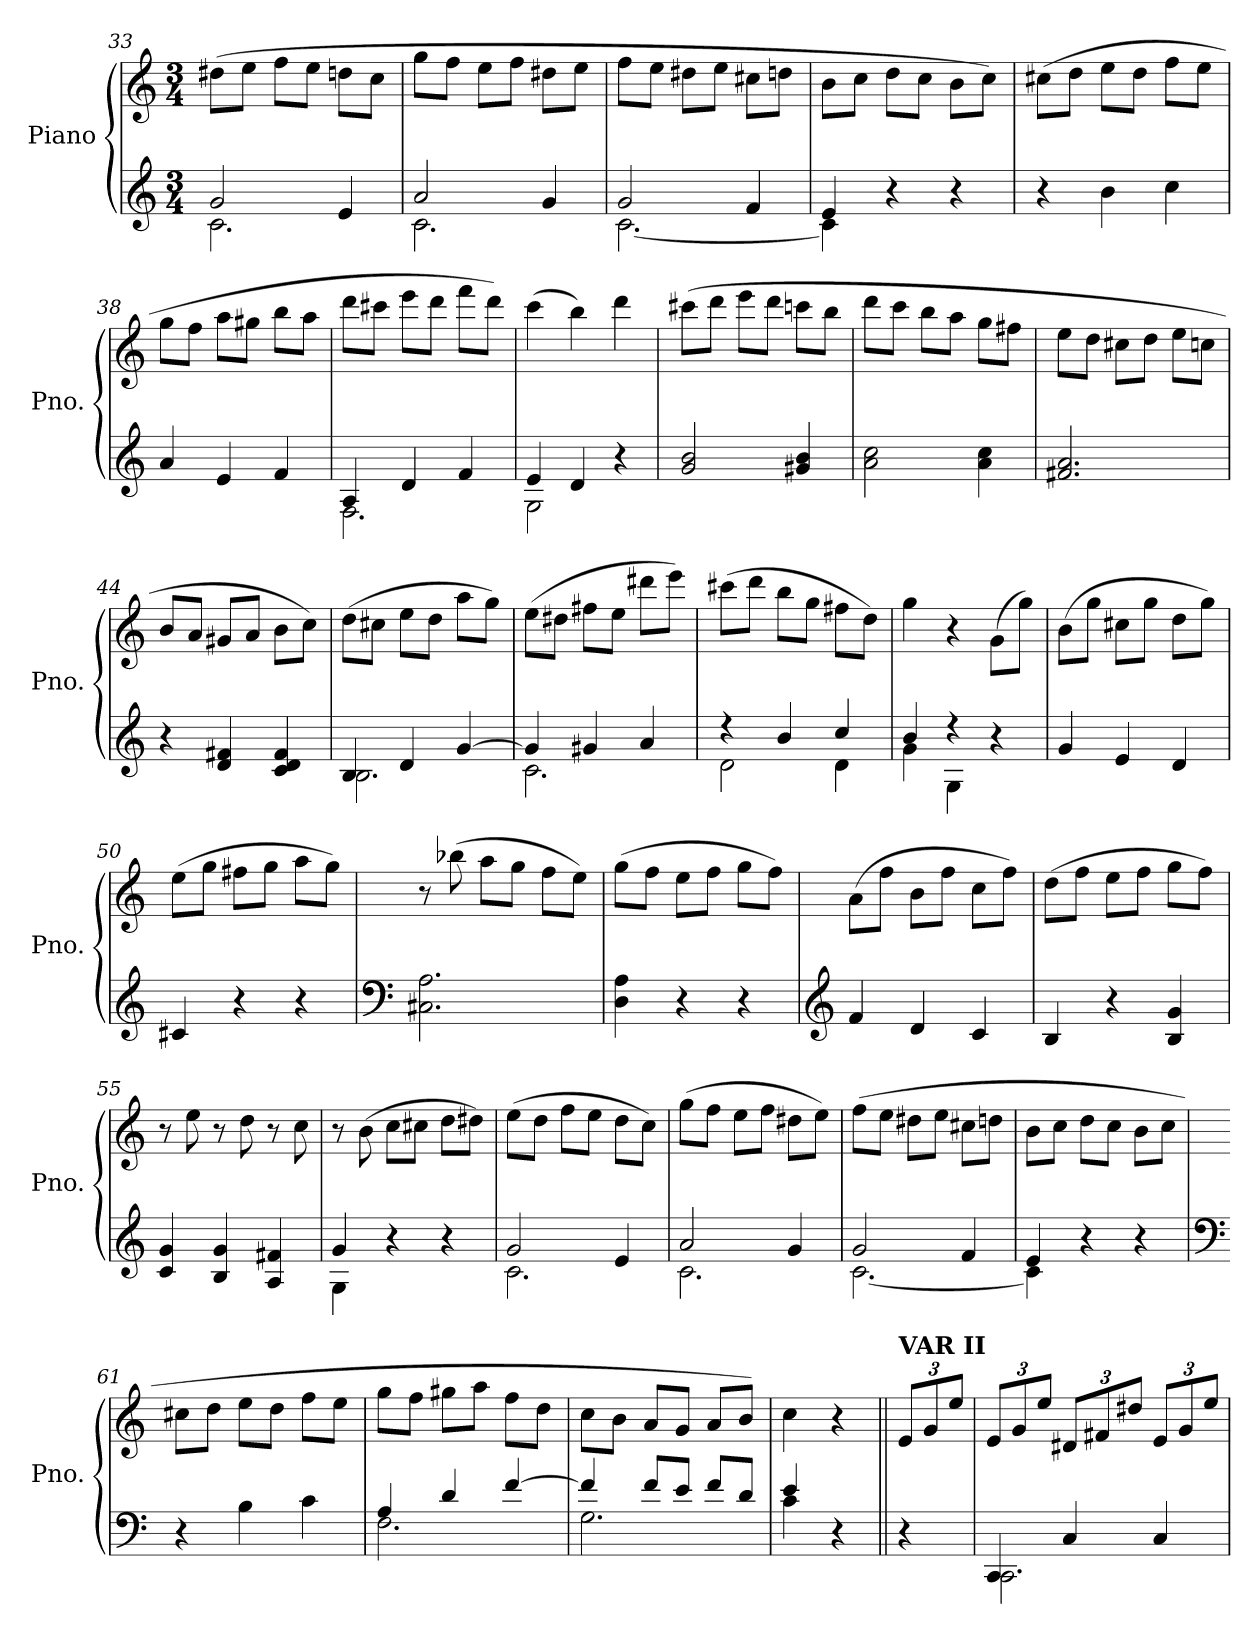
**kern	**kern
*part1	*part1
*staff2	*staff1
*I"Piano	*
*I'Pno.	*
*clefG2	*clefG2
*k[]	*k[]
*M3/4	*M3/4
=33	=33
*^	*
2g/	2.c\	(>8dd#X\L
.	.	8ee\J
.	.	8ff\L
.	.	8ee\J
4e/	.	8ddn\L
.	.	8cc\J
=34	=34	=34
2a/	2.c\	8gg\L
.	.	8ff\J
.	.	8ee\L
.	.	8ff\J
4g/	.	8dd#X\L
.	.	8ee\J
=35	=35	=35
2g/	[2.c\	8ff\L
.	.	8ee\J
.	.	8dd#X\L
.	.	8ee\J
4f/	.	8cc#X\L
.	.	8ddn\J
!!LO:LB:g=z
=36	=36	=36
4e/	4c\]	8b\L
.	.	8cc\J
4r	2ryy	8dd\L
.	.	8cc\J
4r	.	8b\L
.	.	8cc\J)
*v	*v	*
=37	=37
4r	(>8cc#X\L
.	8dd\J
4b\	8ee\L
.	8dd\J
4cc\	8ff\L
.	8ee\J
=38	=38
4a/	8gg\L
.	8ff\J
4e/	8aa\L
.	8gg#X\J
4f/	8bb\L
.	8aa\J
=39	=39
*^	*
4A/	2.F\	8ddd\L
.	.	8ccc#X\J
4d/	.	8eee\L
.	.	8ddd\J
4f/	.	8fff\L
.	.	8ddd\J)
=40	=40	=40
4e/	2G\	(>4ccc\
4d/	.	4bb\)
4r	4ryy	4ddd\
*v	*v	*
=41	=41
2g/ 2b/	(>8ccc#X\L
.	8ddd\J
.	8eee\L
.	8ddd\J
4g#X/ 4b/	8cccn\L
.	8bb\J
!!LO:LB:g=z
=42	=42
2a\ 2cc\	8ddd\L
.	8ccc\J
.	8bb\L
.	8aa\J
4a\ 4cc\	8gg\L
.	8ff#X\J
=43	=43
2.f#X/ 2.a/	8ee\L
.	8dd\J
.	8cc#X\L
.	8dd\J
.	8ee\L
.	8ccn\J
=44	=44
4r	8b/L
.	8a/J
4d/ 4f#X/	8g#X/L
.	8a/J
4c/ 4d/ 4f#/	8b\L
.	8cc\J)
=45	=45
*^	*
4B/	2.B\	(>8dd\L
.	.	8cc#X\J
4d/	.	8ee\L
.	.	8dd\J
[4g/	.	8aa\L
.	.	8gg\J)
=46	=46	=46
4g/]	2.c\	(>8ee\L
.	.	8dd#X\J
4g#X/	.	8ff#X\L
.	.	8ee\J
4a/	.	8ddd#X\L
.	.	8eee\J)
!!LO:PB:g=z
=47	=47	=47
4r	2d\	(>8ccc#X\L
.	.	8ddd\J
4b/	.	8bb\L
.	.	8gg\J
4cc/	4d\	8ff#X\L
.	.	8dd\J)
=48	=48	=48
4b/	4g\	4gg\
4r	4G\	4r
4r	4ryy	(>8g\L
.	.	8gg\J)
*v	*v	*
=49	=49
4g/	(>8b\L
.	8gg\J
4e/	8cc#X\L
.	8gg\J
4d/	8dd\L
.	8gg\J)
=50	=50
4c#X/	(>8ee\L
.	8gg\J
4r	8ff#X\L
.	8gg\J
4r	8aa\L
.	8gg\J)
=51	=51
*clefF4	*
2.C#X\ 2.A\	8r
.	(>8bb-X\
.	8aa\L
.	8gg\J
.	8ff\L
.	8ee\J)
=52	=52
4D\ 4A\	(>8gg\L
.	8ff\J
4r	8ee\L
.	8ff\J
4r	8gg\L
.	8ff\J)
!!LO:LB:g=z
=53	=53
*clefG2	*
4f/	(>8a\L
.	8ff\J
4d/	8b\L
.	8ff\J
4c/	8cc\L
.	8ff\J)
=54	=54
4B/	(>8dd\L
.	8ff\J
4r	8ee\L
.	8ff\J
4B/ 4g/	8gg\L
.	8ff\J)
=55	=55
4c/ 4g/	8r
.	8ee\
4B/ 4g/	8r
.	8dd\
4A/ 4f#X/	8r
.	8cc\
=56	=56
*^	*
4g/	4G\	8r
.	.	(>8b\
4r	2ryy	8cc\L
.	.	8cc#X\J
4r	.	8dd\L
.	.	8dd#X\J)
=57	=57	=57
2g/	2.c\	(>8ee\L
.	.	8dd\J
.	.	8ff\L
.	.	8ee\J
4e/	.	8dd\L
.	.	8cc\J)
=58	=58	=58
2a/	2.c\	(>8gg\L
.	.	8ff\J
.	.	8ee\L
.	.	8ff\J
4g/	.	8dd#X\L
.	.	8ee\J)
!!LO:LB:g=z
=59	=59	=59
2g/	[2.c\	(>8ff\L
.	.	8ee\J
.	.	8dd#X\L
.	.	8ee\J
4f/	.	8cc#X\L
.	.	8ddn\J
=60	=60	=60
4e/	4c\]	8b\L
.	.	8cc\J
4r	2ryy	8dd\L
.	.	8cc\J
4r	.	8b\L
.	.	8cc\J
*v	*v	*
=61	=61
*clefF4	*
4r	8cc#X\L
.	8dd\J
4B\	8ee\L
.	8dd\J
4c\	8ff\L
.	8ee\J
=62	=62
*^	*
4A/	2.F\	8gg\L
.	.	8ff\J
4d/	.	8gg#X\L
.	.	8aa\J
[4f/	.	8ff\L
.	.	8dd\J
=63	=63	=63
4f/]	2.G\	8cc\L
.	.	8b\J
8f/L	.	8a/L
8e/J	.	8g/J
8f/L	.	8a/L
8d/J	.	8b/J)
=64	=64	=64
4e/	4c\	4cc\
4r	4ryy	4r
*v	*v	*
=64X2||	=64X2||
*	*Xbrackettup
*^	*
!	!	!LO:TX:a:B:t=VAR II
*v	*v	*
4r	12e/L
.	12g/
.	12ee/J
!!LO:LB:g=z
=65	=65
*^	*
4CC/	2.CC\	12e/L
.	.	12g/
.	.	12ee/J
4C/	.	12d#X/L
.	.	12f#X/
.	.	12dd#X/J
4C/	.	12e/L
.	.	12g/
.	.	12ee/J
*v	*v	*
=	=
*-	*-
